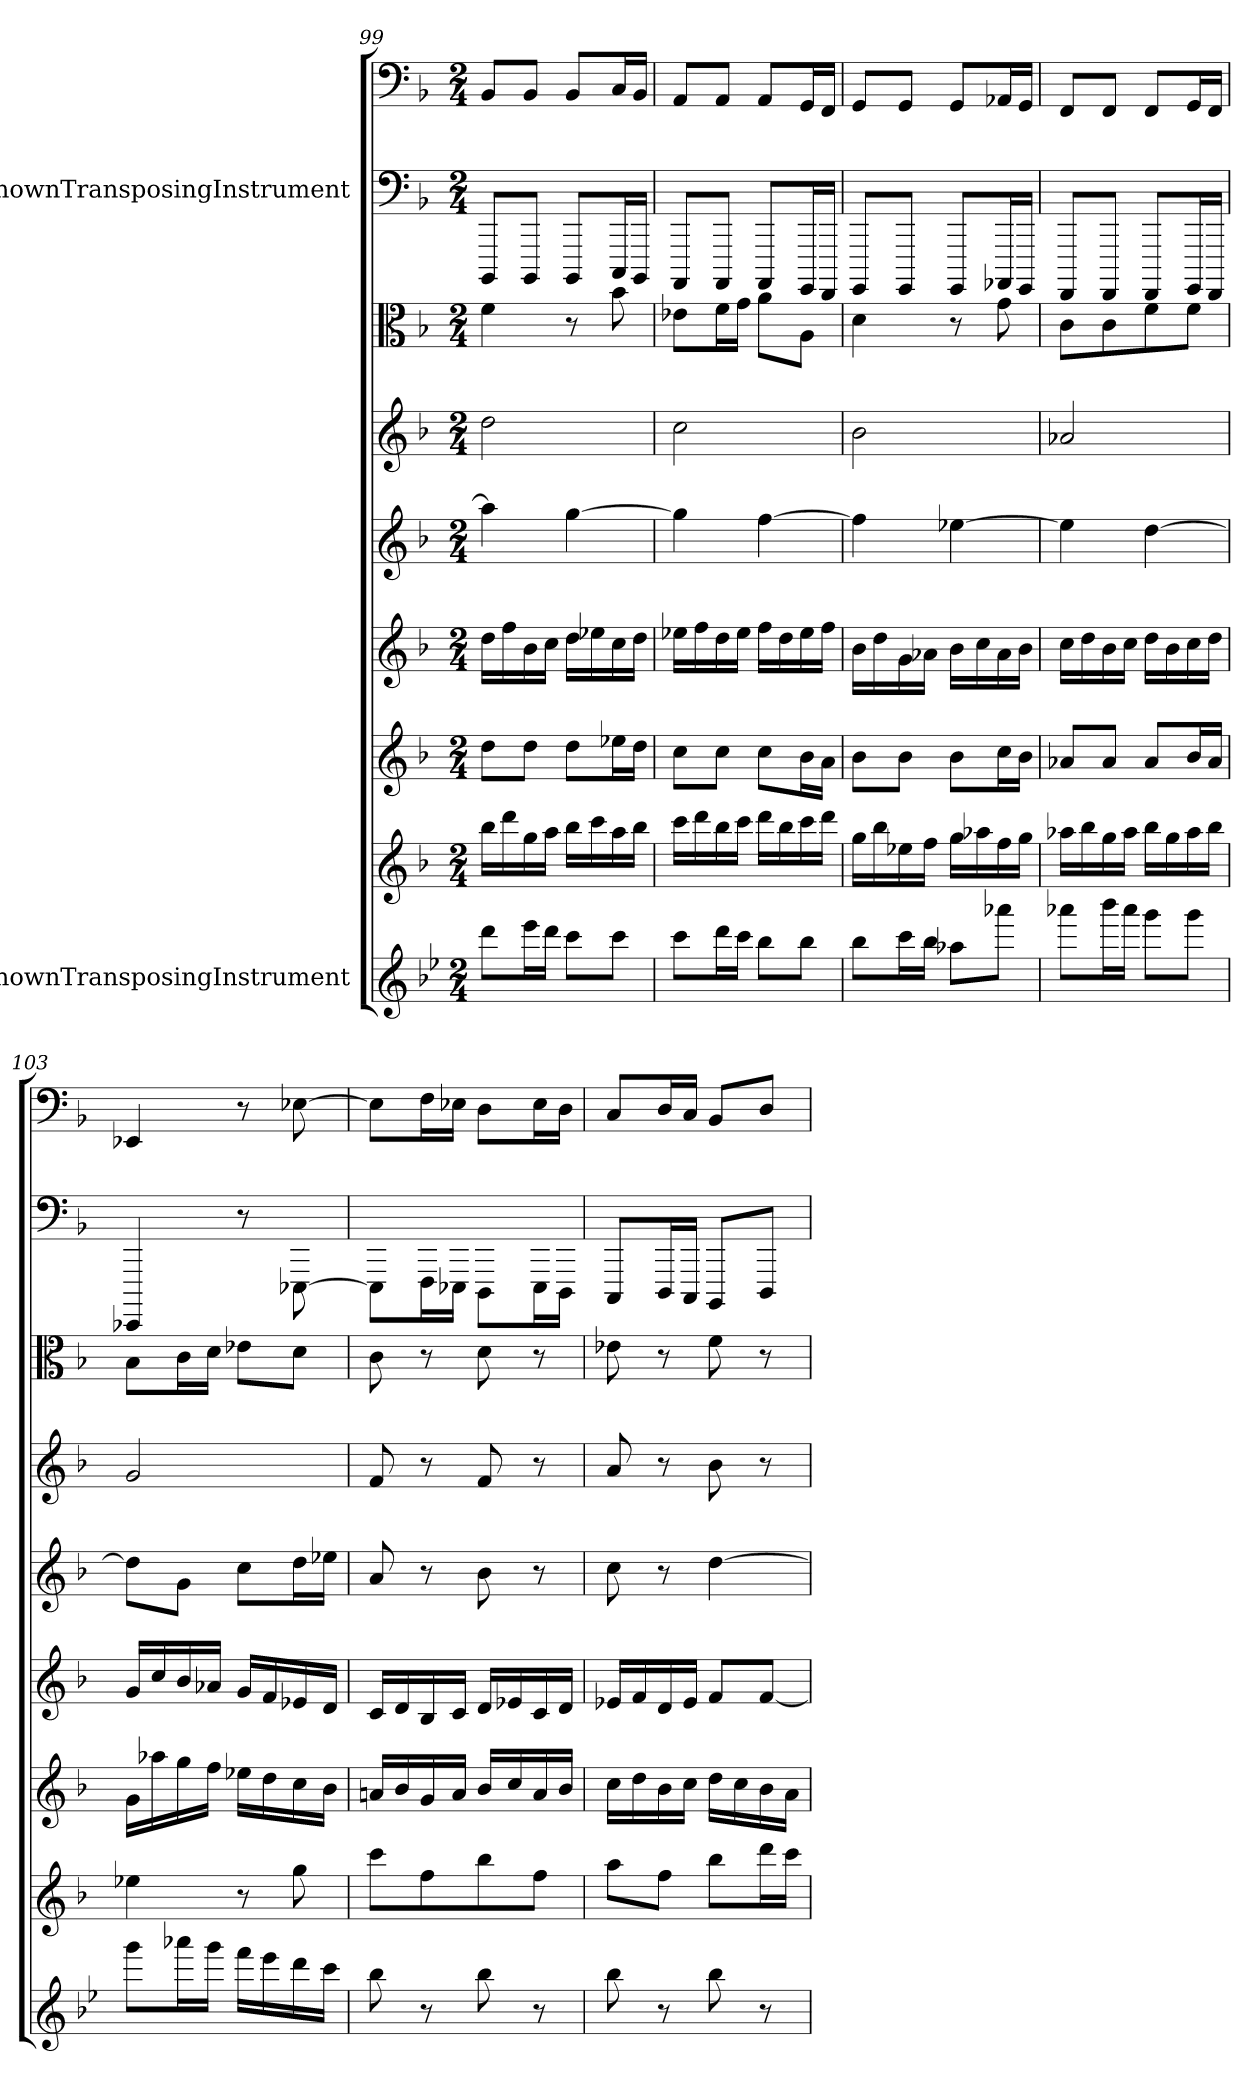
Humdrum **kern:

**kern	**kern	**kern	**kern	**kern	**kern	**kern	**kern	**kern
*part9	*part8	*part7	*part6	*part5	*part4	*part3	*part2	*part1
*staff9	*staff8	*staff7	*staff6	*staff5	*staff4	*staff3	*staff2	*staff1
*I"UnknownTransposingInstrument	*	*	*	*	*	*	*I"UnknownTransposingInstrument	*
*clefG2	*clefG2	*clefG2	*clefG2	*clefG2	*clefG2	*clefC3	*clefF4	*clefF4
*ITrd3c5	*	*	*	*	*	*	*ITrd-7c-12	*
*k[b-]	*k[b-]	*k[b-]	*k[b-]	*k[b-]	*k[b-]	*k[b-]	*k[b-]	*k[b-]
*M2/4	*M2/4	*M2/4	*M2/4	*M2/4	*M2/4	*M2/4	*M2/4	*M2/4
=99	=99	=99	=99	=99	=99	=99	=99	=99
8aa\L	16bb-\LL	8dd\L	16dd\LL	4aa\]	2dd\	4f\	8BBB-/L	8BB-/L
.	16ddd\	.	16ff\	.	.	.	.	.
16bb-\L	16gg\	8dd\J	16b-\	.	.	.	8BBB-/J	8BB-/J
16aa\JJ	16aa\JJ	.	16cc\JJ	.	.	.	.	.
8gg\L	16bb-\LL	8dd\L	16dd\LL	[4gg\	.	8r	8BBB-/L	8BB-/L
.	16ccc\	.	16ee-X\	.	.	.	.	.
8gg\J	16aa\	16ee-X\L	16cc\	.	.	8b-\	16CC/L	16C/L
.	16bb-\JJ	16dd\JJ	16dd\JJ	.	.	.	16BBB-/JJ	16BB-/JJ
=100	=100	=100	=100	=100	=100	=100	=100	=100
8gg\L	16ccc\LL	8cc\L	16ee-X\LL	4gg\]	2cc\	8e-X\L	8AAA/L	8AA/L
.	16ddd\	.	16ff\	.	.	.	.	.
16aa\L	16bb-\	8cc\J	16dd\	.	.	16f\L	8AAA/J	8AA/J
16gg\JJ	16ccc\JJ	.	16ee-\JJ	.	.	16g\JJ	.	.
8ff\L	16ddd\LL	8cc\L	16ff\LL	[4ff\	.	8a\L	8AAA/L	8AA/L
.	16bb-\	.	16dd\	.	.	.	.	.
8ff\J	16ccc\	16b-\L	16ee-\	.	.	8A\J	16GGG/L	16GG/L
.	16ddd\JJ	16a\JJ	16ff\JJ	.	.	.	16FFF/JJ	16FF/JJ
=101	=101	=101	=101	=101	=101	=101	=101	=101
8ff\L	16gg\LL	8b-\L	16b-\LL	4ff\]	2b-\	4d\	8GGG/L	8GG/L
.	16bb-\	.	16dd\	.	.	.	.	.
16gg\L	16ee-X\	8b-\J	16g\	.	.	.	8GGG/J	8GG/J
16ff\JJ	16ff\JJ	.	16a-X\JJ	.	.	.	.	.
8ee-X\L	16gg\LL	8b-\L	16b-\LL	[4ee-X\	.	8r	8GGG/L	8GG/L
.	16aa-X\	.	16cc\	.	.	.	.	.
8eee-X\J	16ff\	16cc\L	16a-\	.	.	8g\	16AAA-X/L	16AA-X/L
.	16gg\JJ	16b-\JJ	16b-\JJ	.	.	.	16GGG/JJ	16GG/JJ
=102	=102	=102	=102	=102	=102	=102	=102	=102
8eee-X\L	16aa-X\LL	8a-X/L	16cc\LL	4ee-\]	2a-X/	8c\L	8FFF/L	8FF/L
.	16bb-\	.	16dd\	.	.	.	.	.
16fff\L	16gg\	8a-/J	16b-\	.	.	8c\	8FFF/J	8FF/J
16eee-\JJ	16aa-\JJ	.	16cc\JJ	.	.	.	.	.
8ddd\L	16bb-\LL	8a-/L	16dd\LL	[4dd\	.	8f\	8FFF/L	8FF/L
.	16gg\	.	16b-\	.	.	.	.	.
8ddd\J	16aa-\	16b-/L	16cc\	.	.	8f\J	16GGG/L	16GG/L
.	16bb-\JJ	16a-/JJ	16dd\JJ	.	.	.	16FFF/JJ	16FF/JJ
=103	=103	=103	=103	=103	=103	=103	=103	=103
8ddd\L	4ee-X\	16g\LL	16g/LL	8dd\L]	2g/	8B-\L	4EEE-X/	4EE-X/
.	.	16aa-X\	16cc/	.	.	.	.	.
16eee-X\L	.	16gg\	16b-/	8g\J	.	16c\L	.	.
16ddd\JJ	.	16ff\JJ	16a-X/JJ	.	.	16d\JJ	.	.
16ccc\LL	8r	16ee-X\LL	16g/LL	8cc\L	.	8e-X\L	8r	8r
16bb-\	.	16dd\	16f/	.	.	.	.	.
16aa\	8gg\	16cc\	16e-X/	16dd\L	.	8d\J	[8EE-X\	[8E-X\
16gg\JJ	.	16b-\JJ	16d/JJ	16ee-X\JJ	.	.	.	.
=104	=104	=104	=104	=104	=104	=104	=104	=104
8ff\	8ccc\L	16an/LL	16c/LL	8a/	8f/	8c\	8EE-\L]	8E-\L]
.	.	16b-/	16d/	.	.	.	.	.
8r	8ff\	16g/	16B-/	8r	8r	8r	16FF\L	16F\L
.	.	16a/JJ	16c/JJ	.	.	.	16EE-X\JJ	16E-X\JJ
8ff\	8bb-\	16b-/LL	16d/LL	8b-\	8f/	8d\	8DD\L	8D\L
.	.	16cc/	16e-X/	.	.	.	.	.
8r	8ff\J	16a/	16c/	8r	8r	8r	16EE-\L	16E-\L
.	.	16b-/JJ	16d/JJ	.	.	.	16DD\JJ	16D\JJ
=105	=105	=105	=105	=105	=105	=105	=105	=105
8ff\	8aa\L	16cc\LL	16e-X/LL	8cc\	8a/	8e-X\	8CC/L	8C/L
.	.	16dd\	16f/	.	.	.	.	.
8r	8ff\J	16b-\	16d/	8r	8r	8r	16DD/L	16D/L
.	.	16cc\JJ	16e-/JJ	.	.	.	16CC/JJ	16C/JJ
8ff\	8bb-\L	16dd\LL	8f/L	[4dd\	8b-\	8f\	8BBB-/L	8BB-/L
.	.	16cc\	.	.	.	.	.	.
8r	16ddd\L	16b-\	[8f/J	.	8r	8r	8DD/J	8D/J
.	16ccc\JJ	16a\JJ	.	.	.	.	.	.
=	=	=	=	=	=	=	=	=
*-	*-	*-	*-	*-	*-	*-	*-	*-
